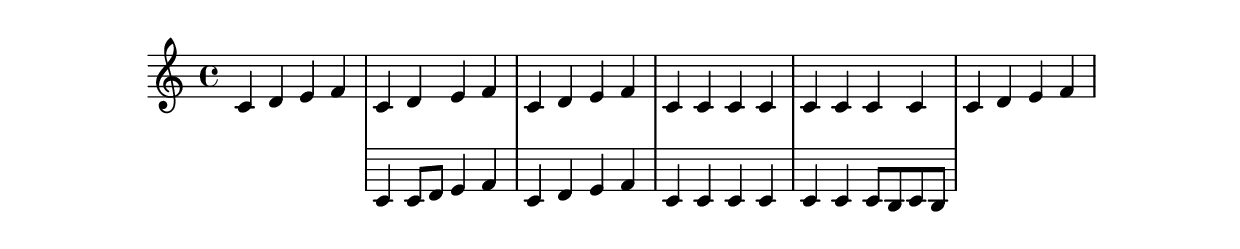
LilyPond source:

%% http://lsr.di.unimi.it/LSR/Item?id=143
%% http://www.lilypond.org/doc/v2.18/Documentation/learning/size-of-objects

\score {
  {
    \relative c' {
      \context Staff = One { c4 d e f }
      <<
        { c d e f | c d e f | c c c c | c c c c }
        \context TemporaryStaff = Two { c4 c8 d e4 f | c d e f |
          c c c c | c c c8 b c b |}
      >>
      c4 d e f |
    }
  }
  \layout {
    \context {
      \Score
      \consists "Span_bar_engraver"
      % Avoid a vertical line at the beginning of the system:
      \remove "System_start_delimiter_engraver"
      % Incorporate the new context in the hierarchy
      \accepts "TemporaryStaff"
    }
    \context {
      \Staff
      \name "TemporaryStaff"
      \alias "Staff"
      \remove "Clef_engraver"
      \remove "Time_signature_engraver"
      \remove "Key_engraver"
    }
  }
}
